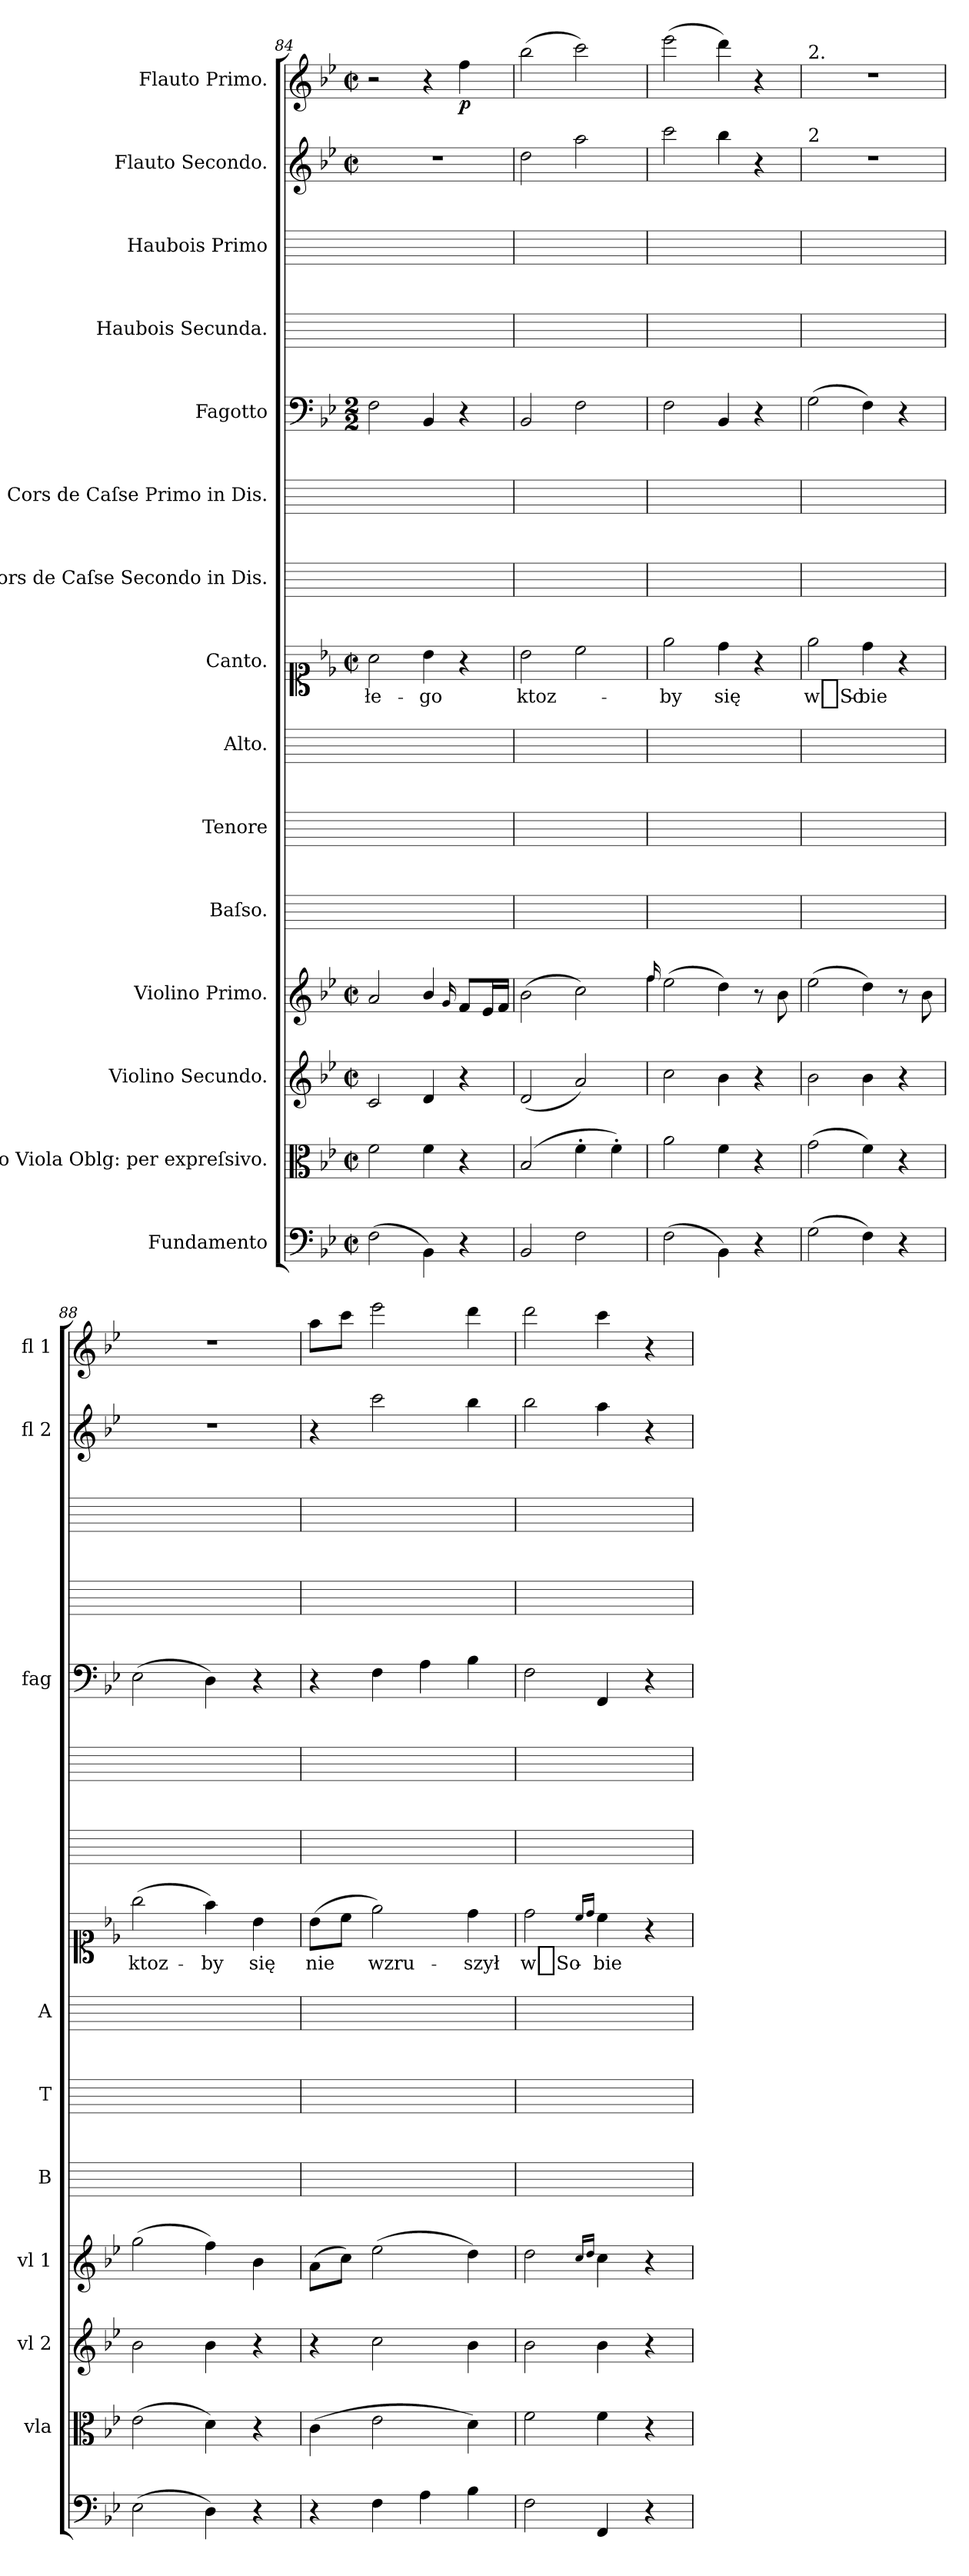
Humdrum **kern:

**kern	**kern	**kern	**kern	**kern	**kern	**kern	**kern	**text	**kern	**kern	**kern	**kern	**kern	**kern	**dynam	**kern	**dynam
*part15	*part14	*part13	*part12	*part11	*part10	*part9	*part8	*part8	*part7	*part6	*part5	*part4	*part3	*part2	*part2	*part1	*part1
*staff15	*staff14	*staff13	*staff12	*staff11	*staff10	*staff9	*staff8	*staff8	*staff7	*staff6	*staff5	*staff4	*staff3	*staff2	*staff2	*staff1	*staff1
*I"Fundamento	*I"Alto Viola Oblg: per expreſsivo.	*I"Violino Secundo.	*I"Violino Primo.	*I"Baſso.	*I"Tenore	*I"Alto.	*I"Canto.	*	*I"Cors de Caſse Secondo in Dis.	*I"Cors de Caſse Primo in Dis.	*I"Fagotto	*I"Haubois Secunda.	*I"Haubois Primo	*I"Flauto Secondo.	*	*I"Flauto Primo.	*
*	*I'vla	*I'vl 2	*I'vl 1	*I'B	*I'T	*I'A	*	*	*	*	*I'fag	*	*	*I'fl 2	*	*I'fl 1	*
*clefF4	*clefC3	*clefG2	*clefG2	*	*	*	*clefC1	*	*	*	*clefF4	*	*	*clefG2	*	*clefG2	*
*k[b-e-]	*k[b-e-]	*k[b-e-]	*k[b-e-]	*	*	*	*k[b-e-]	*	*	*	*k[b-e-]	*	*	*k[b-e-]	*	*k[b-e-]	*
*B-:	*B-:	*B-:	*B-:	*	*	*	*B-:	*	*	*	*B-:	*	*	*B-:	*	*B-:	*
*M2/2	*M2/2	*M2/2	*M2/2	*	*	*	*M2/2	*	*	*	*M2/2	*	*	*M2/2	*	*M2/2	*
*met(c|)	*met(c|)	*met(c|)	*met(c|)	*	*	*	*met(c|)	*	*	*	*	*	*	*met(c|)	*	*met(c|)	*
=84	=84	=84	=84	=84	=84	=84	=84	=84	=84	=84	=84	=84	=84	=84	=84	=84	=84
(2F\	2f\	2c/	2a/	1ryy	1ryy	1ryy	2a\	-łe-	1ryy	1ryy	2F\	1ryy	1ryy	1r	.	2r	.
4BB-\)	4f\	4d/	4b-/	.	.	.	4b-\	-go	.	.	4BB-/	.	.	.	.	4r	.
.	.	.	16qqg/	.	.	.	.	.	.	.	.	.	.	.	.	.	.
4r	4r	4r	8f/L	.	.	.	4r	.	.	.	4r	.	.	.	.	4ff\	p
.	.	.	16e-/L	.	.	.	.	.	.	.	.	.	.	.	.	.	.
.	.	.	16f/JJ	.	.	.	.	.	.	.	.	.	.	.	.	.	.
=85	=85	=85	=85	=85	=85	=85	=85	=85	=85	=85	=85	=85	=85	=85	=85	=85	=85
2BB-/	(2B-/	(2d/	(2b-\	1ryy	1ryy	1ryy	2b-\	ktoz-	1ryy	1ryy	2BB-/	1ryy	1ryy	2dd\	p&colon;	(2bb-\	.
2F\	4f'\	2a/)	2cc\)	.	.	.	2cc\	.	.	.	2F\	.	.	2aa\	.	2ccc\)	.
.	4f'\)	.	.	.	.	.	.	.	.	.	.	.	.	.	.	.	.
=86	=86	=86	=86	=86	=86	=86	=86	=86	=86	=86	=86	=86	=86	=86	=86	=86	=86
.	.	.	16qqff/	.	.	.	.	.	.	.	.	.	.	.	.	.	.
(2F\	2a\	2cc\	(2ee-\	1ryy	1ryy	1ryy	2ee-\	-by	1ryy	1ryy	2F\	1ryy	1ryy	2ccc\	.	(2eee-\	.
4BB-\)	4f\	4b-\	4dd\)	.	.	.	4dd\	się	.	.	4BB-/	.	.	4bb-\	.	4ddd\)	.
4r	4r	4r	8r	.	.	.	4r	.	.	.	4r	.	.	4r	.	4r	.
.	.	.	8b-\	.	.	.	.	.	.	.	.	.	.	.	.	.	.
=87	=87	=87	=87	=87	=87	=87	=87	=87	=87	=87	=87	=87	=87	=87	=87	=87	=87
!	!	!	!	!	!	!	!	!	!	!	!	!	!	!	!	!LO:TX:a:t=2.	!
!	!	!	!	!	!	!	!	!	!	!	!	!	!	!LO:TX:a:t=2	!	!	!
(2G\	(2g\	2b-\	(2ee-\	1ryy	1ryy	1ryy	2ee-\	w_So-	1ryy	1ryy	(2G\	1ryy	1ryy	1r	.	1r	.
4F\)	4f\)	4b-\	4dd\)	.	.	.	4dd\	-bie	.	.	4F\)	.	.	.	.	.	.
4r	4r	4r	8r	.	.	.	4r	.	.	.	4r	.	.	.	.	.	.
.	.	.	8b-\	.	.	.	.	.	.	.	.	.	.	.	.	.	.
=88	=88	=88	=88	=88	=88	=88	=88	=88	=88	=88	=88	=88	=88	=88	=88	=88	=88
(2E-\	(2e-\	2b-\	(2gg\	1ryy	1ryy	1ryy	(2gg\	ktoz-	1ryy	1ryy	(2E-\	1ryy	1ryy	1r	.	1r	.
4D\)	4d\)	4b-\	4ff\)	.	.	.	4ff\)	-by	.	.	4D\)	.	.	.	.	.	.
4r	4r	4r	4b-\	.	.	.	4b-\	się	.	.	4r	.	.	.	.	.	.
=89	=89	=89	=89	=89	=89	=89	=89	=89	=89	=89	=89	=89	=89	=89	=89	=89	=89
4r	(4c\	4r	(8a\L	1ryy	1ryy	1ryy	(8b-\L	nie	1ryy	1ryy	4r	1ryy	1ryy	4r	.	8aa\L	.
.	.	.	8cc\J)	.	.	.	8cc\J	.	.	.	.	.	.	.	.	8ccc\J	.
4F\	2e-\	2cc\	(2ee-\	.	.	.	2ee-\)	wzru-	.	.	4F\	.	.	2ccc\	.	2eee-\	.
4A\	.	.	.	.	.	.	.	.	.	.	4A\	.	.	.	.	.	.
4B-\	4d\)	4b-\	4dd\)	.	.	.	4dd\	-szył	.	.	4B-\	.	.	4bb-\	.	4ddd\	.
=90	=90	=90	=90	=90	=90	=90	=90	=90	=90	=90	=90	=90	=90	=90	=90	=90	=90
2F\	2f\	2b-\	2dd\	1ryy	1ryy	1ryy	2dd\	w_So-	1ryy	1ryy	2F\	1ryy	1ryy	2bb-\	.	2ddd\	.
.	.	.	16qqcc/LL	.	.	.	16qqcc/LL	.	.	.	.	.	.	.	.	.	.
.	.	.	16qqdd/JJ	.	.	.	16qqdd/JJ	.	.	.	.	.	.	.	.	.	.
4FF/	4f\	4b-\	4cc\	.	.	.	4cc\	-bie	.	.	4FF/	.	.	4aa\	.	4ccc\	.
4r	4r	4r	4r	.	.	.	4r	.	.	.	4r	.	.	4r	.	4r	.
=	=	=	=	=	=	=	=	=	=	=	=	=	=	=	=	=	=
*-	*-	*-	*-	*-	*-	*-	*-	*-	*-	*-	*-	*-	*-	*-	*-	*-	*-
